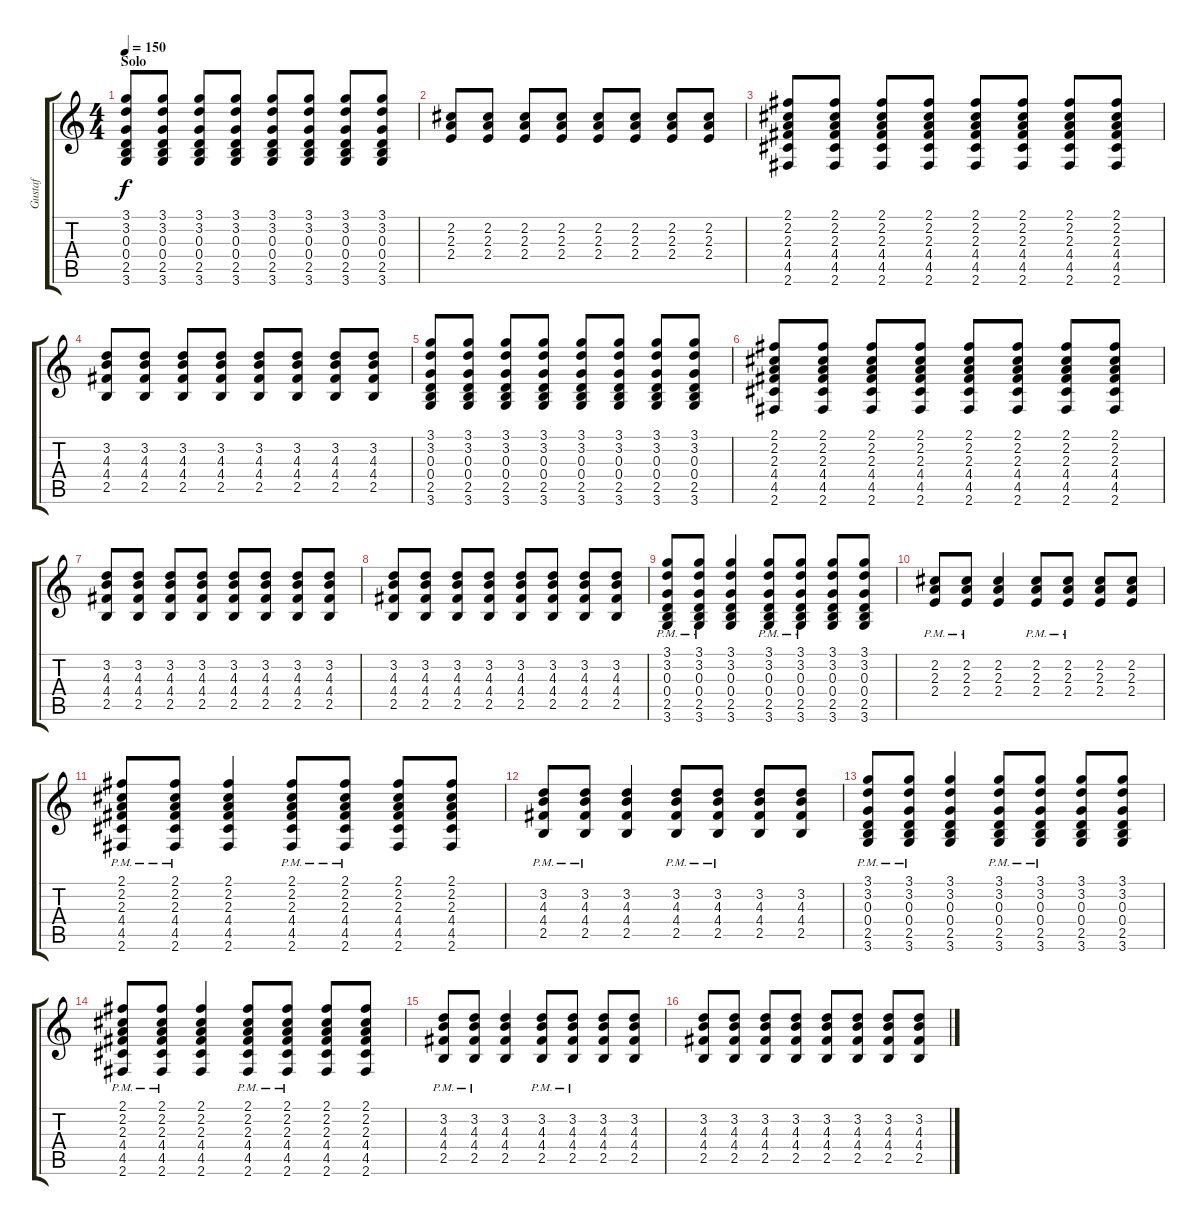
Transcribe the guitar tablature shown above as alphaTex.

\track ("Gustaf" "Gustaf") {instrument distortionguitar}
\staff {score tabs}
\tuning (E4 B3 G3 D3 A2 E2) {hide}
\ts (4 4)
\section ("" "Solo")
\tempo 150
\clef g2
\ks c
(3.1 3.2 0.3 0.4 2.5 3.6).8{dy f volume 9} (3.1 3.2 0.3 0.4 2.5 3.6).8 (3.1 3.2 0.3 0.4 2.5 3.6).8 (3.1 3.2 0.3 0.4 2.5 3.6).8 (3.1 3.2 0.3 0.4 2.5 3.6).8 (3.1 3.2 0.3 0.4 2.5 3.6).8 (3.1 3.2 0.3 0.4 2.5 3.6).8 (3.1 3.2 0.3 0.4 2.5 3.6).8 |
(2.2 2.3 2.4).8 (2.2 2.3 2.4).8 (2.2 2.3 2.4).8 (2.2 2.3 2.4).8 (2.2 2.3 2.4).8 (2.2 2.3 2.4).8 (2.2 2.3 2.4).8 (2.2 2.3 2.4).8 |
(2.1 2.2 2.3 4.4 4.5 2.6).8 (2.1 2.2 2.3 4.4 4.5 2.6).8 (2.1 2.2 2.3 4.4 4.5 2.6).8 (2.1 2.2 2.3 4.4 4.5 2.6).8 (2.1 2.2 2.3 4.4 4.5 2.6).8 (2.1 2.2 2.3 4.4 4.5 2.6).8 (2.1 2.2 2.3 4.4 4.5 2.6).8 (2.1 2.2 2.3 4.4 4.5 2.6).8 |
(3.2 4.3 4.4 2.5).8 (3.2 4.3 4.4 2.5).8 (3.2 4.3 4.4 2.5).8 (3.2 4.3 4.4 2.5).8 (3.2 4.3 4.4 2.5).8 (3.2 4.3 4.4 2.5).8 (3.2 4.3 4.4 2.5).8 (3.2 4.3 4.4 2.5).8 |
(3.1 3.2 0.3 0.4 2.5 3.6).8 (3.1 3.2 0.3 0.4 2.5 3.6).8 (3.1 3.2 0.3 0.4 2.5 3.6).8 (3.1 3.2 0.3 0.4 2.5 3.6).8 (3.1 3.2 0.3 0.4 2.5 3.6).8 (3.1 3.2 0.3 0.4 2.5 3.6).8 (3.1 3.2 0.3 0.4 2.5 3.6).8 (3.1 3.2 0.3 0.4 2.5 3.6).8 |
(2.1 2.2 2.3 4.4 4.5 2.6).8 (2.1 2.2 2.3 4.4 4.5 2.6).8 (2.1 2.2 2.3 4.4 4.5 2.6).8 (2.1 2.2 2.3 4.4 4.5 2.6).8 (2.1 2.2 2.3 4.4 4.5 2.6).8 (2.1 2.2 2.3 4.4 4.5 2.6).8 (2.1 2.2 2.3 4.4 4.5 2.6).8 (2.1 2.2 2.3 4.4 4.5 2.6).8 |
(3.2 4.3 4.4 2.5).8 (3.2 4.3 4.4 2.5).8 (3.2 4.3 4.4 2.5).8 (3.2 4.3 4.4 2.5).8 (3.2 4.3 4.4 2.5).8 (3.2 4.3 4.4 2.5).8 (3.2 4.3 4.4 2.5).8 (3.2 4.3 4.4 2.5).8 |
(3.2 4.3 4.4 2.5).8 (3.2 4.3 4.4 2.5).8 (3.2 4.3 4.4 2.5).8 (3.2 4.3 4.4 2.5).8 (3.2 4.3 4.4 2.5).8 (3.2 4.3 4.4 2.5).8 (3.2 4.3 4.4 2.5).8 (3.2 4.3 4.4 2.5).8 |
(3.1 3.2{pm} 0.3{pm} 0.4{pm} 2.5{pm} 3.6{pm}).8 (3.1{pm} 3.2{pm} 0.3{pm} 0.4{pm} 2.5{pm} 3.6{pm}).8 (3.1 3.2 0.3 0.4 2.5 3.6).4 (3.1{pm} 3.2{pm} 0.3{pm} 0.4{pm} 2.5{pm} 3.6{pm}).8 (3.1{pm} 3.2{pm} 0.3{pm} 0.4{pm} 2.5{pm} 3.6{pm}).8 (3.1 3.2 0.3 0.4 2.5 3.6).8 (3.1 3.2 0.3 0.4 2.5 3.6).8 |
(2.2{pm} 2.3{pm} 2.4{pm}).8 (2.2{pm} 2.3{pm} 2.4{pm}).8 (2.2 2.3 2.4).4 (2.2{pm} 2.3{pm} 2.4{pm}).8 (2.2{pm} 2.3{pm} 2.4{pm}).8 (2.2 2.3 2.4).8 (2.2 2.3 2.4).8 |
(2.1{pm} 2.2{pm} 2.3{pm} 4.4{pm} 4.5{pm} 2.6{pm}).8 (2.1{pm} 2.2{pm} 2.3{pm} 4.4{pm} 4.5{pm} 2.6{pm}).8 (2.1 2.2 2.3 4.4 4.5 2.6).4 (2.1{pm} 2.2{pm} 2.3{pm} 4.4{pm} 4.5{pm} 2.6{pm}).8 (2.1{pm} 2.2{pm} 2.3{pm} 4.4{pm} 4.5{pm} 2.6{pm}).8 (2.1 2.2 2.3 4.4 4.5 2.6).8 (2.1 2.2 2.3 4.4 4.5 2.6).8 |
(3.2{pm} 4.3{pm} 4.4{pm} 2.5{pm}).8 (3.2{pm} 4.3{pm} 4.4{pm} 2.5{pm}).8 (3.2 4.3 4.4 2.5).4 (3.2{pm} 4.3{pm} 4.4{pm} 2.5{pm}).8 (3.2{pm} 4.3{pm} 4.4{pm} 2.5{pm}).8 (3.2 4.3 4.4 2.5).8 (3.2 4.3 4.4 2.5).8 |
(3.1 3.2{pm} 0.3{pm} 0.4{pm} 2.5{pm} 3.6{pm}).8 (3.1{pm} 3.2{pm} 0.3{pm} 0.4{pm} 2.5{pm} 3.6{pm}).8 (3.1 3.2 0.3 0.4 2.5 3.6).4 (3.1{pm} 3.2{pm} 0.3{pm} 0.4{pm} 2.5{pm} 3.6{pm}).8 (3.1{pm} 3.2{pm} 0.3{pm} 0.4{pm} 2.5{pm} 3.6{pm}).8 (3.1 3.2 0.3 0.4 2.5 3.6).8 (3.1 3.2 0.3 0.4 2.5 3.6).8 |
(2.1{pm} 2.2{pm} 2.3{pm} 4.4{pm} 4.5{pm} 2.6{pm}).8 (2.1{pm} 2.2{pm} 2.3{pm} 4.4{pm} 4.5{pm} 2.6{pm}).8 (2.1 2.2 2.3 4.4 4.5 2.6).4 (2.1{pm} 2.2{pm} 2.3{pm} 4.4{pm} 4.5{pm} 2.6{pm}).8 (2.1{pm} 2.2{pm} 2.3{pm} 4.4{pm} 4.5{pm} 2.6{pm}).8 (2.1 2.2 2.3 4.4 4.5 2.6).8 (2.1 2.2 2.3 4.4 4.5 2.6).8 |
(3.2{pm} 4.3{pm} 4.4{pm} 2.5{pm}).8 (3.2{pm} 4.3{pm} 4.4{pm} 2.5{pm}).8 (3.2 4.3 4.4 2.5).4 (3.2{pm} 4.3{pm} 4.4{pm} 2.5{pm}).8 (3.2{pm} 4.3{pm} 4.4{pm} 2.5{pm}).8 (3.2 4.3 4.4 2.5).8 (3.2 4.3 4.4 2.5).8 |
(3.2 4.3 4.4 2.5).8 (3.2 4.3 4.4 2.5).8 (3.2 4.3 4.4 2.5).8 (3.2 4.3 4.4 2.5).8 (3.2 4.3 4.4 2.5).8 (3.2 4.3 4.4 2.5).8 (3.2 4.3 4.4 2.5).8 (3.2 4.3 4.4 2.5).8
